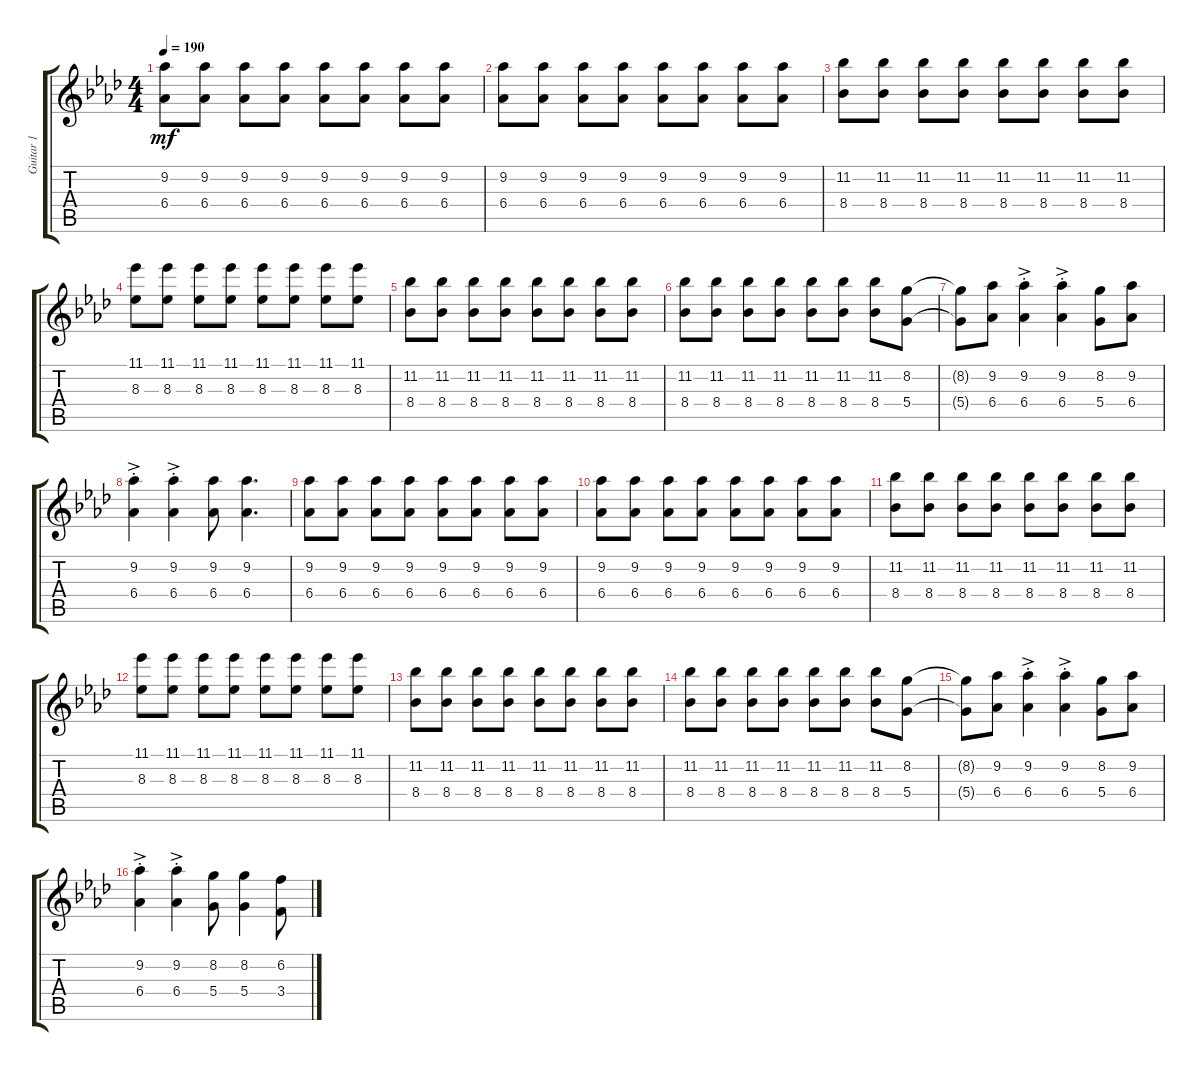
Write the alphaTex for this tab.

\track ("Guitar 1" "Guitar 1") {instrument contrabass}
\staff {score tabs}
\tuning (E4 B3 G3 D3 A2 E2) {hide}
\ts (4 4)
\tempo 190
\clef g2
\ks ab
(9.2 6.4).8{dy mf} (9.2 6.4).8 (9.2 6.4).8 (9.2 6.4).8 (9.2 6.4).8 (9.2 6.4).8 (9.2 6.4).8 (9.2 6.4).8 |
(9.2 6.4).8 (9.2 6.4).8 (9.2 6.4).8 (9.2 6.4).8 (9.2 6.4).8 (9.2 6.4).8 (9.2 6.4).8 (9.2 6.4).8 |
(11.2 8.4).8 (11.2 8.4).8 (11.2 8.4).8 (11.2 8.4).8 (11.2 8.4).8 (11.2 8.4).8 (11.2 8.4).8 (11.2 8.4).8 |
(11.1 8.3).8 (11.1 8.3).8 (11.1 8.3).8 (11.1 8.3).8 (11.1 8.3).8 (11.1 8.3).8 (11.1 8.3).8 (11.1 8.3).8 |
(11.2 8.4).8 (11.2 8.4).8 (11.2 8.4).8 (11.2 8.4).8 (11.2 8.4).8 (11.2 8.4).8 (11.2 8.4).8 (11.2 8.4).8 |
(11.2 8.4).8 (11.2 8.4).8 (11.2 8.4).8 (11.2 8.4).8 (11.2 8.4).8 (11.2 8.4).8 (11.2 8.4).8 (8.2 5.4).8 |
(8.2{t} 5.4{t}).8 (9.2 6.4).8 (9.2{ac st} 6.4{ac st}).4 (9.2{ac st} 6.4{ac st}).4 (8.2 5.4).8 (9.2 6.4).8 |
(9.2{ac st} 6.4{ac st}).4 (9.2{ac st} 6.4{ac st}).4 (9.2 6.4).8 (9.2 6.4).4{d} |
(9.2 6.4).8 (9.2 6.4).8 (9.2 6.4).8 (9.2 6.4).8 (9.2 6.4).8 (9.2 6.4).8 (9.2 6.4).8 (9.2 6.4).8 |
(9.2 6.4).8 (9.2 6.4).8 (9.2 6.4).8 (9.2 6.4).8 (9.2 6.4).8 (9.2 6.4).8 (9.2 6.4).8 (9.2 6.4).8 |
(11.2 8.4).8 (11.2 8.4).8 (11.2 8.4).8 (11.2 8.4).8 (11.2 8.4).8 (11.2 8.4).8 (11.2 8.4).8 (11.2 8.4).8 |
(11.1 8.3).8 (11.1 8.3).8 (11.1 8.3).8 (11.1 8.3).8 (11.1 8.3).8 (11.1 8.3).8 (11.1 8.3).8 (11.1 8.3).8 |
(11.2 8.4).8 (11.2 8.4).8 (11.2 8.4).8 (11.2 8.4).8 (11.2 8.4).8 (11.2 8.4).8 (11.2 8.4).8 (11.2 8.4).8 |
(11.2 8.4).8 (11.2 8.4).8 (11.2 8.4).8 (11.2 8.4).8 (11.2 8.4).8 (11.2 8.4).8 (11.2 8.4).8 (8.2 5.4).8 |
(8.2{t} 5.4{t}).8 (9.2 6.4).8 (9.2{ac st} 6.4{ac st}).4 (9.2{ac st} 6.4{ac st}).4 (8.2 5.4).8 (9.2 6.4).8 |
(9.2{ac st} 6.4{ac st}).4 (9.2{ac st} 6.4{ac st}).4 (8.2 5.4).8 (8.2 5.4).4 (6.2 3.4).8
